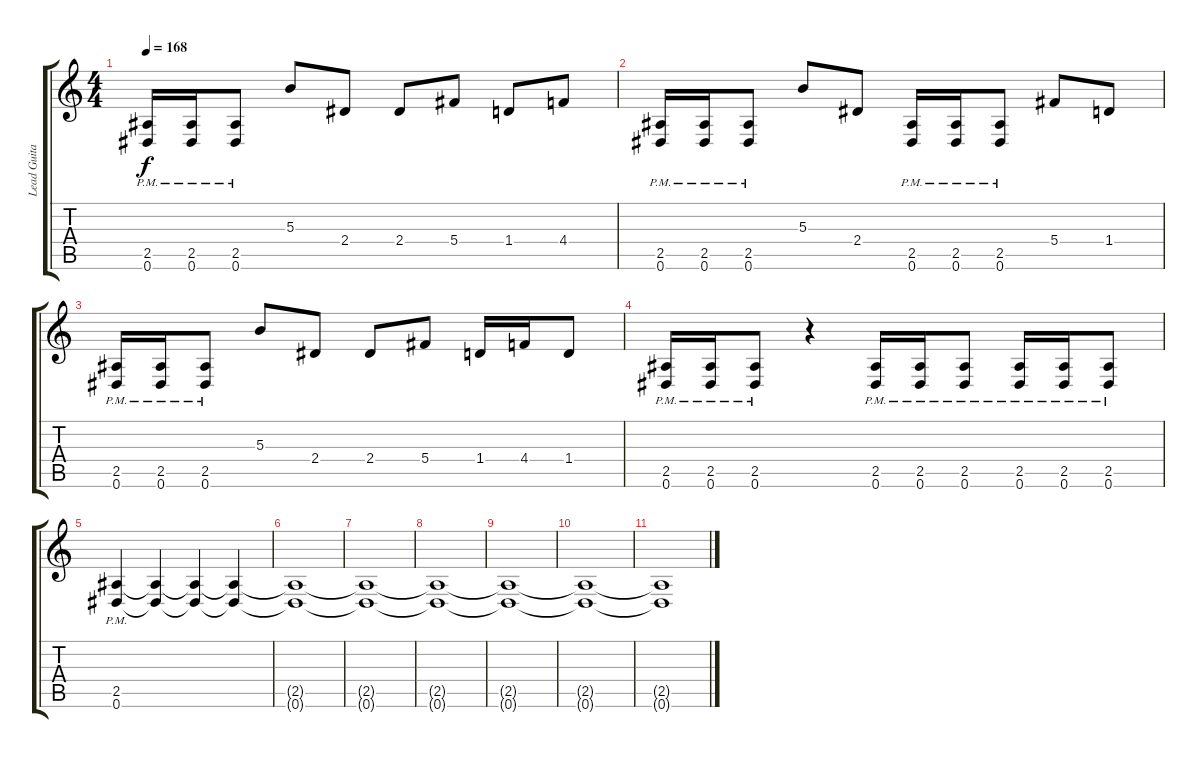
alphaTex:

\track ("Lead Guitar" "Lead Guita") {instrument distortionguitar}
\staff {score tabs}
\tuning (Eb4 Bb3 Gb3 Db3 Ab2 Eb2) {hide}
\ts (4 4)
\tempo 168
\clef g2
\ks c
(2.5{pm} 0.6{pm}).16{dy f} (2.5{pm} 0.6{pm}).16 (2.5{pm} 0.6{pm}).8 5.3.8 2.4.8 2.4.8 5.4.8 1.4.8 4.4.8 |
(2.5{pm} 0.6{pm}).16 (2.5{pm} 0.6{pm}).16 (2.5{pm} 0.6{pm}).8 5.3.8 2.4.8 (2.5{pm} 0.6{pm}).16 (2.5{pm} 0.6{pm}).16 (2.5{pm} 0.6{pm}).8 5.4.8 1.4.8 |
(2.5{pm} 0.6{pm}).16 (2.5{pm} 0.6{pm}).16 (2.5{pm} 0.6{pm}).8 5.3.8 2.4.8 2.4.8 5.4.8 1.4.16 4.4.16 1.4.8 |
(2.5{pm} 0.6{pm}).16 (2.5{pm} 0.6{pm}).16 (2.5{pm} 0.6{pm}).8 r.4 (2.5{pm} 0.6{pm}).16 (2.5{pm} 0.6{pm}).16 (2.5{pm} 0.6{pm}).8 (2.5{pm} 0.6{pm}).16 (2.5{pm} 0.6{pm}).16 (2.5{pm} 0.6{pm}).8 |
(2.5{pm} 0.6{pm}).4 (2.5{t} 0.6{t}).4 (2.5{t} 0.6{t}).4 (2.5{t} 0.6{t}).4 |
(2.5{t} 0.6{t}).1 |
(2.5{t} 0.6{t}).1 |
(2.5{t} 0.6{t}).1 |
(2.5{t} 0.6{t}).1 |
(2.5{t} 0.6{t}).1 |
(2.5{t} 0.6{t}).1
